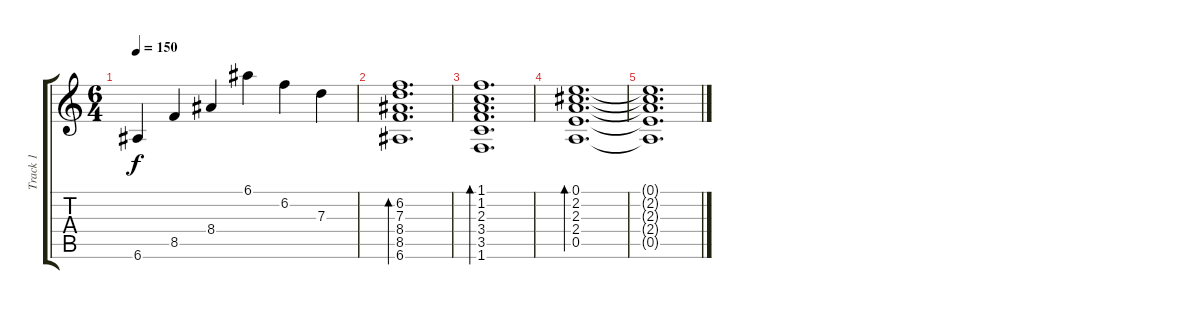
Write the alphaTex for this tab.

\track ("Track 1" "Track 1") {instrument acousticguitarsteel}
\staff {score tabs}
\tuning (E4 B3 G3 D3 A2 E2) {hide}
\ts (6 4)
\tempo 150
\clef g2
\ks c
6.6.4{dy f} 8.5.4 8.4.4 6.1.4 6.2.4 7.3.4 |
(6.2 7.3 8.4 8.5 6.6).1{d bd 480} |
(1.1 1.2 2.3 3.4 3.5 1.6).1{d bd 480} |
(0.1 2.2 2.3 2.4 0.5).1{d bd 480} |
(0.1{t} 2.2{t} 2.3{t} 2.4{t} 0.5{t}).1{d}
